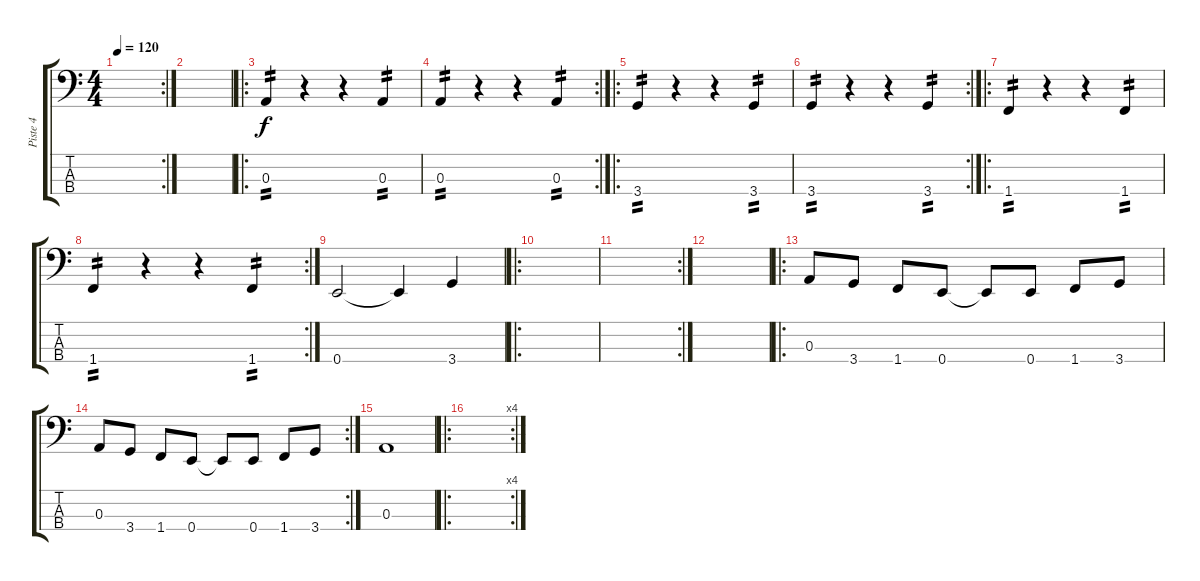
\track ("Piste 4" "Piste 4") {instrument slapbass1}
\staff {score tabs}
\tuning (G2 D2 A1 E1) {hide}
\rc 2
\ts (4 4)
\tempo 120
\clef f4
\ks c
|
|
\ro
0.3.4{tp 2} r.4 r.4 0.3.4{tp 2} |
\rc 2
0.3.4{tp 2} r.4 r.4 0.3.4{tp 2} |
\ro
3.4.4{tp 2} r.4 r.4 3.4.4{tp 2} |
\rc 2
3.4.4{tp 2} r.4 r.4 3.4.4{tp 2} |
\ro
1.4.4{tp 2} r.4 r.4 1.4.4{tp 2} |
\rc 2
1.4.4{tp 2} r.4 r.4 1.4.4{tp 2} |
0.4.2 0.4{t}.4 3.4.4 |
\ro
|
\rc 2
|
|
\ro
0.3.8 3.4.8 1.4.8 0.4.8 0.4{t}.8 0.4.8 1.4.8 3.4.8 |
\rc 2
0.3.8 3.4.8 1.4.8 0.4.8 0.4{t}.8 0.4.8 1.4.8 3.4.8 |
0.3.1 |
\ro
\rc 4
